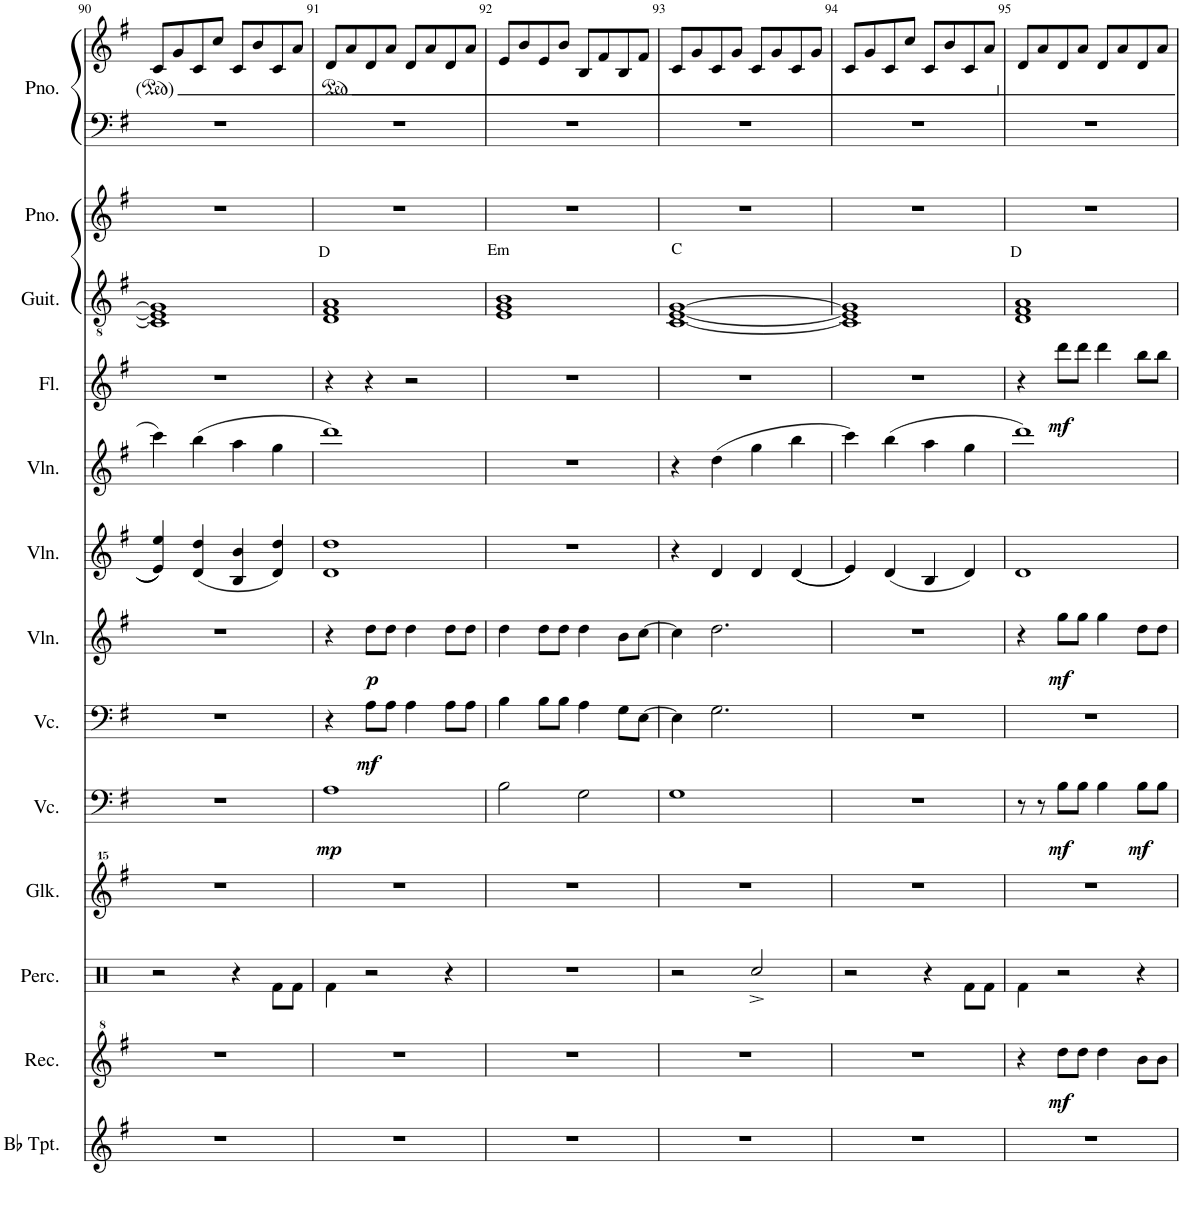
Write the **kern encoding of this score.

**kern	**kern	**dynam	**kern	**kern	**kern	**dynam	**kern	**dynam	**kern	**dynam	**kern	**kern	**kern	**dynam	**kern	**kern	**kern	**kern
*part13	*part12	*part12	*part11	*part10	*part9	*part9	*part8	*part8	*part7	*part7	*part6	*part5	*part4	*part4	*part3	*part2	*part1	*part1
*staff14	*staff13	*staff13	*staff12	*staff11	*staff10	*staff10	*staff9	*staff9	*staff8	*staff8	*staff7	*staff6	*staff5	*staff5	*staff4	*staff3	*staff2	*staff1
*I"Bb Trumpet	*I"Recorder	*	*I"Percussion	*I"Glockenspiel	*I"Cello 2	*	*I"Cello 1	*	*I"Violin 3	*	*I"Violin 2	*I"Violin 1	*I"Flute	*	*I"Classical Guitar	*I"Grand Piano	*I"Grand Piano	*
*I'Bb Tpt.	*I'Rec.	*	*I'Perc.	*I'Glk.	*	*	*	*	*I'Vln.	*	*I'Vln.	*I'Vln.	*I'Fl.	*	*I'Guit.	*I'Pno.	*I'Pno.	*
!!LO:PB:g=z
*clefG2	*clefG^2	*	*clefX	*clefG^^2	*clefF4	*	*clefF4	*	*clefG2	*	*clefG2	*clefG2	*clefG2	*	*clefGv2	*clefG2	*clefF4	*clefG2
*ITrd1c2	*	*	*	*	*	*	*	*	*	*	*	*	*	*	*	*	*	*
*k[f#]	*k[f#]	*	*k[]	*k[f#]	*k[f#]	*	*k[f#]	*	*k[f#]	*	*k[f#]	*k[f#]	*k[f#]	*	*k[f#]	*k[f#]	*k[f#]	*k[f#]
*M2/2	*M2/2	*	*M2/2	*M2/2	*M2/2	*	*M2/2	*	*M2/2	*	*M2/2	*M2/2	*M2/2	*	*M2/2	*M2/2	*M2/2	*M2/2
*met(c|)	*met(c|)	*	*met(c|)	*met(c|)	*met(c|)	*	*met(c|)	*	*met(c|)	*	*met(c|)	*met(c|)	*met(c|)	*	*met(c|)	*met(c|)	*met(c|)	*met(c|)
=90	=90	=90	=90	=90	=90	=90	=90	=90	=90	=90	=90	=90	=90	=90	=90	=90	=90	=90
1r	1r	.	2r	1r	1r	.	1r	.	1r	.	4e/ 4ee/	4ccc\	1r	.	1C] 1E] 1G]	1r	1r	8c/L
.	.	.	.	.	.	.	.	.	.	.	.	.	.	.	.	.	.	8g/
.	.	.	.	.	.	.	.	.	.	.	(4d/ 4dd/	(4bb\	.	.	.	.	.	8c/
.	.	.	.	.	.	.	.	.	.	.	.	.	.	.	.	.	.	8cc/J
.	.	.	4r	.	.	.	.	.	.	.	4B/ 4b/	4aa\	.	.	.	.	.	8c/L
.	.	.	.	.	.	.	.	.	.	.	.	.	.	.	.	.	.	8b/
.	.	.	8Rf\L	.	.	.	.	.	.	.	4d/ 4dd/)	4gg\	.	.	.	.	.	8c/
.	.	.	8Rf\J	.	.	.	.	.	.	.	.	.	.	.	.	.	.	8a/J
=91	=91	=91	=91	=91	=91	=91	=91	=91	=91	=91	=91	=91	=91	=91	=91	=91	=91	=91
!	!	!	!	!	!	!	!	!	!	!	!	!	!	!	!LO:TX:a:t=D	!	!	!
!	!	!	!	!	!	!LO:DY:b	!	!	!	!	!	!	!	!	!	!	!	!
1r	1r	.	4Rf\	1r	1A	mp	4r	.	4r	.	1d 1dd	1ddd)	4r	.	1D 1F# 1A	1r	1r	8d/L
.	.	.	.	.	.	.	.	.	.	.	.	.	.	.	.	.	.	8a/
!	!	!	!	!	!	!	!	!LO:DY:b	!	!LO:DY:b	!	!	!	!	!	!	!	!
.	.	.	2r	.	.	.	8A\L	mf	8dd\L	p	.	.	4r	.	.	.	.	8d/
.	.	.	.	.	.	.	8A\J	.	8dd\J	.	.	.	.	.	.	.	.	8a/J
.	.	.	.	.	.	.	4A\	.	4dd\	.	.	.	2r	.	.	.	.	8d/L
.	.	.	.	.	.	.	.	.	.	.	.	.	.	.	.	.	.	8a/
.	.	.	4r	.	.	.	8A\L	.	8dd\L	.	.	.	.	.	.	.	.	8d/
.	.	.	.	.	.	.	8A\J	.	8dd\J	.	.	.	.	.	.	.	.	8a/J
=92	=92	=92	=92	=92	=92	=92	=92	=92	=92	=92	=92	=92	=92	=92	=92	=92	=92	=92
!	!	!	!	!	!	!	!	!	!	!	!	!	!	!	!LO:TX:a:t=Em	!	!	!
1r	1r	.	1r	1r	2B\	.	4B\	.	4dd\	.	1r	1r	1r	.	1E 1G 1B	1r	1r	8e/L
.	.	.	.	.	.	.	.	.	.	.	.	.	.	.	.	.	.	8b/
.	.	.	.	.	.	.	8B\L	.	8dd\L	.	.	.	.	.	.	.	.	8e/
.	.	.	.	.	.	.	8B\J	.	8dd\J	.	.	.	.	.	.	.	.	8b/J
.	.	.	.	.	2G\	.	4A\	.	4dd\	.	.	.	.	.	.	.	.	8B/L
.	.	.	.	.	.	.	.	.	.	.	.	.	.	.	.	.	.	8f#/
.	.	.	.	.	.	.	8G\L	.	8b\L	.	.	.	.	.	.	.	.	8B/
.	.	.	.	.	.	.	[8E\J	.	[8cc\J	.	.	.	.	.	.	.	.	8f#/J
=93	=93	=93	=93	=93	=93	=93	=93	=93	=93	=93	=93	=93	=93	=93	=93	=93	=93	=93
!	!	!	!	!	!	!	!	!	!	!	!	!	!	!	!LO:TX:a:t=C	!	!	!
1r	1r	.	2r	1r	1G	.	4E\]	.	4cc\]	.	4r	4r	1r	.	[1C [1E [1G	1r	1r	8c/L
.	.	.	.	.	.	.	.	.	.	.	.	.	.	.	.	.	.	8g/
.	.	.	.	.	.	.	2.G\	.	2.dd\	.	4d/	(4dd\	.	.	.	.	.	8c/
.	.	.	.	.	.	.	.	.	.	.	.	.	.	.	.	.	.	8g/J
.	.	.	2Rcc^/	.	.	.	.	.	.	.	4d/	4gg\	.	.	.	.	.	8c/L
.	.	.	.	.	.	.	.	.	.	.	.	.	.	.	.	.	.	8g/
.	.	.	.	.	.	.	.	.	.	.	((4d/	4bb\	.	.	.	.	.	8c/
.	.	.	.	.	.	.	.	.	.	.	.	.	.	.	.	.	.	8g/J
=94	=94	=94	=94	=94	=94	=94	=94	=94	=94	=94	=94	=94	=94	=94	=94	=94	=94	=94
1r	1r	.	2r	1r	1r	.	1r	.	1r	.	4e/))	4ccc\)	1r	.	1C] 1E] 1G]	1r	1r	8c/L
.	.	.	.	.	.	.	.	.	.	.	.	.	.	.	.	.	.	8g/
.	.	.	.	.	.	.	.	.	.	.	(4d/	(4bb\	.	.	.	.	.	8c/
.	.	.	.	.	.	.	.	.	.	.	.	.	.	.	.	.	.	8cc/J
.	.	.	4r	.	.	.	.	.	.	.	4B/	4aa\	.	.	.	.	.	8c/L
.	.	.	.	.	.	.	.	.	.	.	.	.	.	.	.	.	.	8b/
.	.	.	8Rf\L	.	.	.	.	.	.	.	4d/)	4gg\	.	.	.	.	.	8c/
.	.	.	8Rf\J	.	.	.	.	.	.	.	.	.	.	.	.	.	.	8a/J
=95	=95	=95	=95	=95	=95	=95	=95	=95	=95	=95	=95	=95	=95	=95	=95	=95	=95	=95
!	!	!	!	!	!	!	!	!	!	!	!	!	!	!	!LO:TX:a:t=D	!	!	!
1r	4r	.	4Rf\	1r	8r	.	1r	.	4r	.	1d	1ddd)	4r	.	1D 1F# 1A	1r	1r	8d/L
.	.	.	.	.	8r	.	.	.	.	.	.	.	.	.	.	.	.	8a/
!	!	!LO:DY:b	!	!	!	!LO:DY:b	!	!	!	!LO:DY:b	!	!	!	!LO:DY:b	!	!	!	!
.	8ddd\L	mf	2r	.	8B\L	mf	.	.	8gg\L	mf	.	.	8ddd\L	mf	.	.	.	8d/
.	8ddd\J	.	.	.	8B\J	.	.	.	8gg\J	.	.	.	8ddd\J	.	.	.	.	8a/J
.	4ddd\	.	.	.	4B\	.	.	.	4gg\	.	.	.	4ddd\	.	.	.	.	8d/L
.	.	.	.	.	.	.	.	.	.	.	.	.	.	.	.	.	.	8a/
!	!	!	!	!	!	!LO:DY:b	!	!	!	!	!	!	!	!	!	!	!	!
.	8bb\L	.	4r	.	8B\L	mf	.	.	8dd\L	.	.	.	8bb\L	.	.	.	.	8d/
.	8bb\J	.	.	.	8B\J	.	.	.	8dd\J	.	.	.	8bb\J	.	.	.	.	8a/J
=	=	=	=	=	=	=	=	=	=	=	=	=	=	=	=	=	=	=
*-	*-	*-	*-	*-	*-	*-	*-	*-	*-	*-	*-	*-	*-	*-	*-	*-	*-	*-
